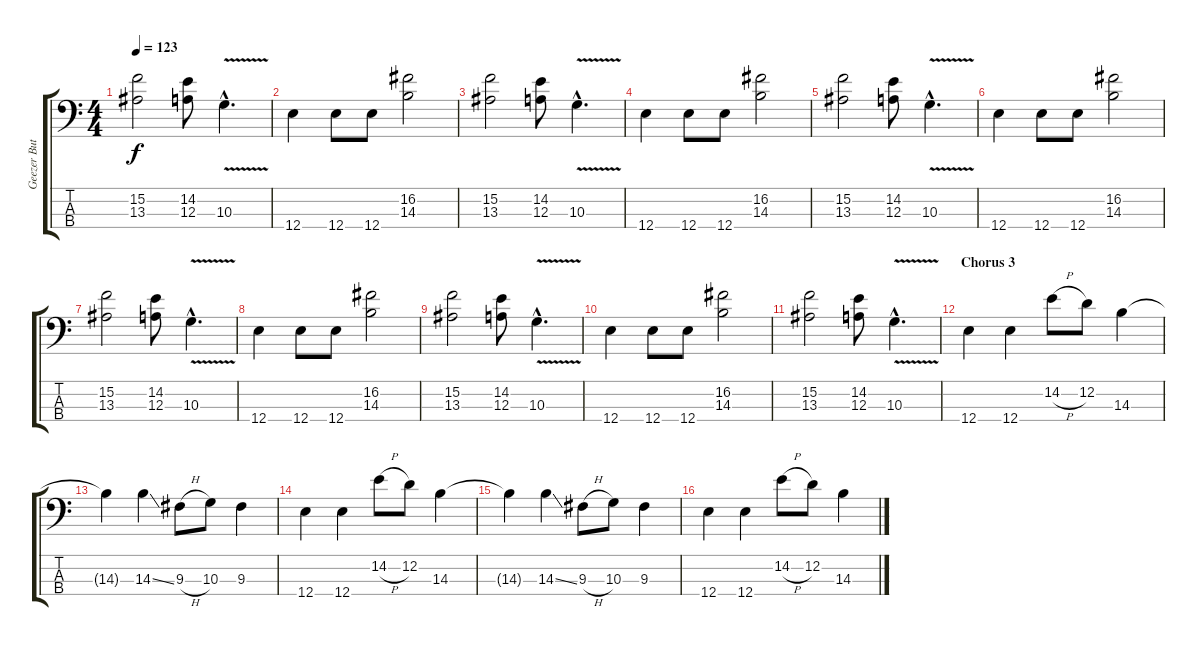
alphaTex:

\track ("Geezer Butler" "Geezer But") {instrument electricbassfinger}
\staff {score tabs}
\tuning (G2 D2 A1 E1) {hide}
\ts (4 4)
\tempo 123
\clef f4
\ks c
(15.2 13.3).2{dy f} (14.2 12.3).8 10.3{v hac}.4{d} |
12.4.4 12.4.8 12.4.8 (16.2 14.3).2 |
(15.2 13.3).2 (14.2 12.3).8 10.3{v hac}.4{d} |
12.4.4 12.4.8 12.4.8 (16.2 14.3).2 |
(15.2 13.3).2 (14.2 12.3).8 10.3{v hac}.4{d} |
12.4.4 12.4.8 12.4.8 (16.2 14.3).2 |
(15.2 13.3).2 (14.2 12.3).8 10.3{v hac}.4{d} |
12.4.4 12.4.8 12.4.8 (16.2 14.3).2 |
(15.2 13.3).2 (14.2 12.3).8 10.3{v hac}.4{d} |
12.4.4 12.4.8 12.4.8 (16.2 14.3).2 |
(15.2 13.3).2 (14.2 12.3).8 10.3{v hac}.4{d} |
\section ("" "Chorus 3")
12.4.4 12.4.4 14.2{h}.8 12.2.8 14.3.4 |
14.3{t}.4 14.3{ss}.4 9.3{h}.8 10.3.8 9.3.4 |
12.4.4 12.4.4 14.2{h}.8 12.2.8 14.3.4 |
14.3{t}.4 14.3{ss}.4 9.3{h}.8 10.3.8 9.3.4 |
12.4.4 12.4.4 14.2{h}.8 12.2.8 14.3.4
